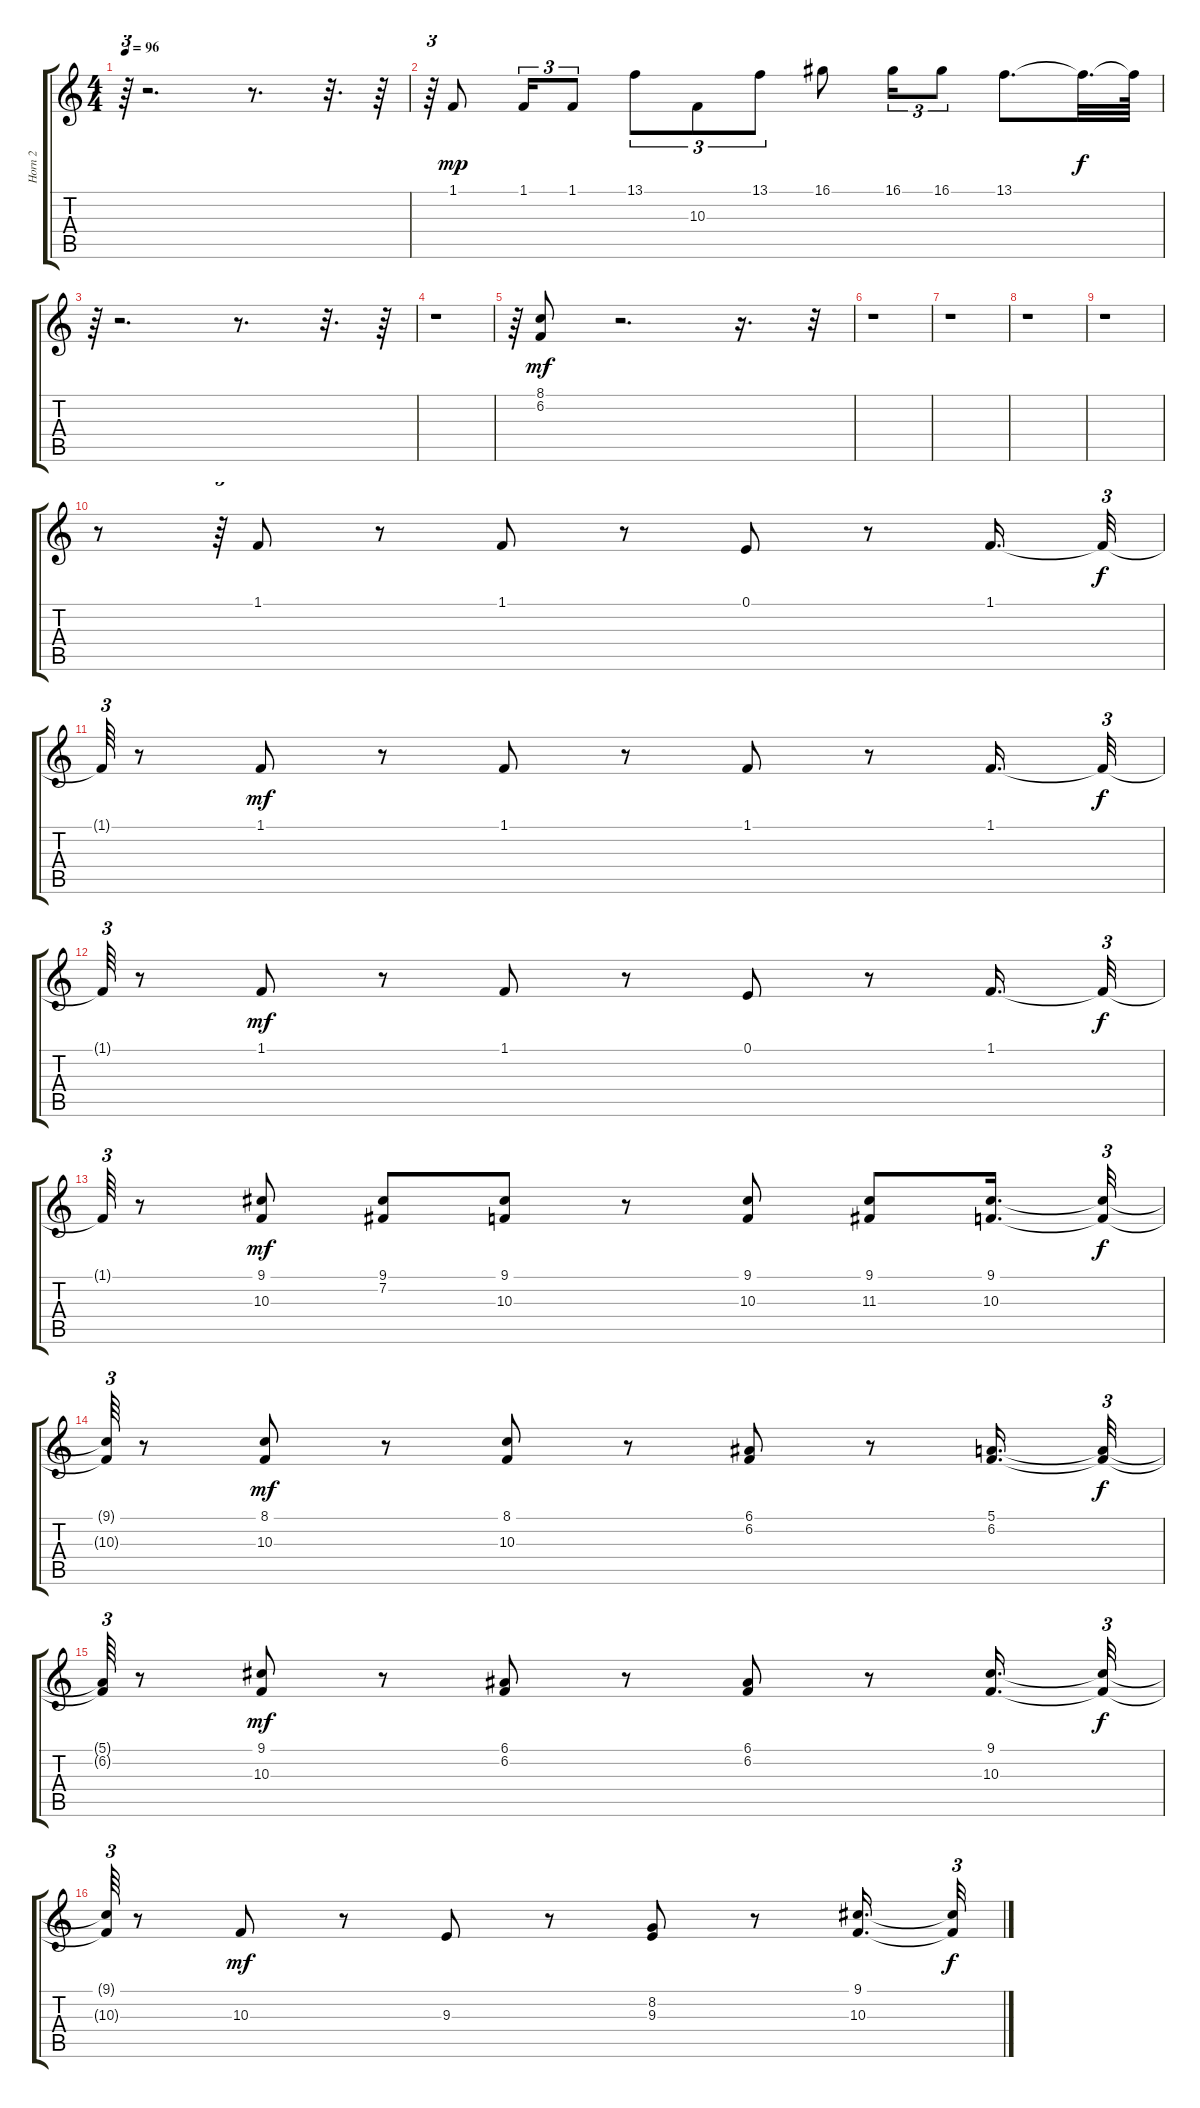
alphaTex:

\track ("Horn 2" "Horn 2") {instrument frenchhorn}
\staff {score tabs}
\tuning (E4 B3 G3 D3 A2 E2) {hide}
\ts (4 4)
\tempo 96
\clef g2
\ks c
r.64{tu (3 2) dy f} r.2{d} r.8{d} r.32{d} r.64 |
r.64{tu (3 2)} 1.1.8{dy mp} 1.1.16{tu (3 2)} 1.1.8{tu (3 2)} 13.1.8{tu (3 2)} 10.3.8{tu (3 2)} 13.1.8{tu (3 2)} 16.1.8 16.1.16{tu (3 2)} 16.1.8{tu (3 2)} 13.1.8{d} 13.1{t}.32{d dy f} 13.1{t}.64 |
r.64{tu (3 2)} r.2{d} r.8{d} r.32{d} r.64 |
r.1 |
r.64{tu (3 2)} (8.1 6.2).8{dy mf} r.2{d} r.16{d} r.32{tu (3 2)} |
r.1 |
r.1 |
r.1 |
r.1 |
r.8 r.64{tu (3 2)} 1.1.8 r.8 1.1.8 r.8 0.1.8 r.8 1.1.16{d} 1.1{t}.32{tu (3 2) dy f} |
1.1{t}.64{tu (3 2)} r.8 1.1.8{dy mf} r.8 1.1.8 r.8 1.1.8 r.8 1.1.16{d} 1.1{t}.32{tu (3 2) dy f} |
1.1{t}.64{tu (3 2)} r.8 1.1.8{dy mf} r.8 1.1.8 r.8 0.1.8 r.8 1.1.16{d} 1.1{t}.32{tu (3 2) dy f} |
1.1{t}.64{tu (3 2)} r.8 (9.1 10.3).8{dy mf} (9.1 7.2).8 (9.1 10.3).8 r.8 (9.1 10.3).8 (9.1 11.3).8 (9.1 10.3).16{d} (9.1{t} 10.3{t}).32{tu (3 2) dy f} |
(9.1{t} 10.3{t}).64{tu (3 2)} r.8 (8.1 10.3).8{dy mf} r.8 (8.1 10.3).8 r.8 (6.1 6.2).8 r.8 (5.1 6.2).16{d} (5.1{t} 6.2{t}).32{tu (3 2) dy f} |
(5.1{t} 6.2{t}).64{tu (3 2)} r.8 (9.1 10.3).8{dy mf} r.8 (6.1 6.2).8 r.8 (6.1 6.2).8 r.8 (9.1 10.3).16{d} (9.1{t} 10.3{t}).32{tu (3 2) dy f} |
(9.1{t} 10.3{t}).64{tu (3 2)} r.8 10.3.8{dy mf} r.8 9.3.8 r.8 (8.2 9.3).8 r.8 (9.1 10.3).16{d} (9.1{t} 10.3{t}).32{tu (3 2) dy f}
